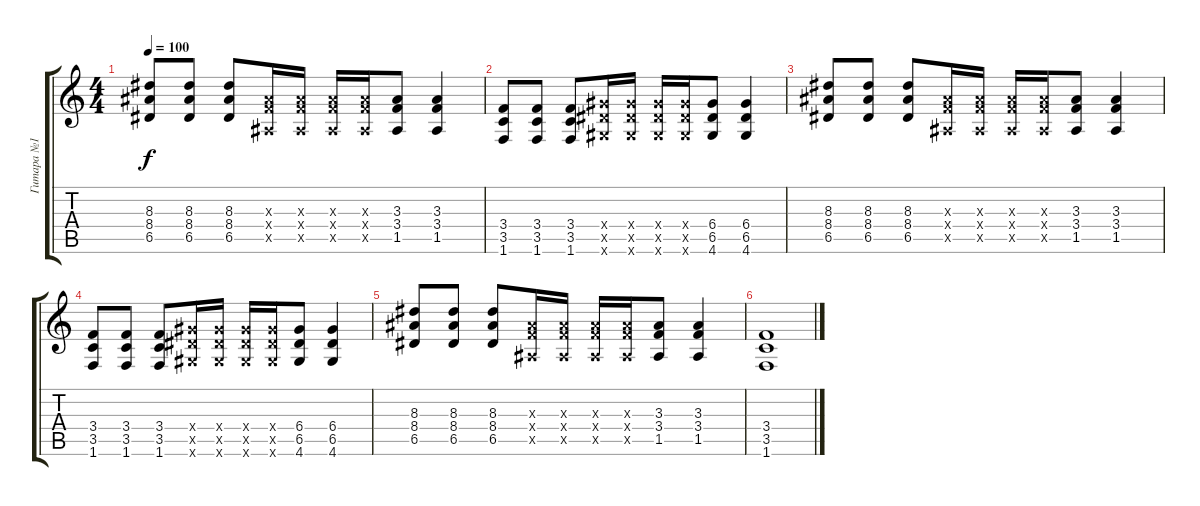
\track ("Гитара №1" "Гитара №1") {instrument distortionguitar}
\staff {score tabs}
\tuning (E4 B3 G3 D3 A2 E2) {hide}
\ts (4 4)
\tempo 100
\clef g2
\ks c
(8.3 8.4 6.5).8{dy f} (8.3 8.4 6.5).8 (8.3 8.4 6.5).8 (3.3{x} 3.4{x} 1.5{x}).16 (3.3{x} 3.4{x} 1.5{x}).16 (3.3{x} 3.4{x} 1.5{x}).16 (3.3{x} 3.4{x} 1.5{x}).16 (3.3 3.4 1.5).8 (3.3 3.4 1.5).4 |
(3.4 3.5 1.6).8 (3.4 3.5 1.6).8 (3.4 3.5 1.6).8 (6.4{x} 6.5{x} 4.6{x}).16 (6.4{x} 6.5{x} 4.6{x}).16 (6.4{x} 6.5{x} 4.6{x}).16 (6.4{x} 6.5{x} 4.6{x}).16 (6.4 6.5 4.6).8 (6.4 6.5 4.6).4 |
(8.3 8.4 6.5).8 (8.3 8.4 6.5).8 (8.3 8.4 6.5).8 (3.3{x} 3.4{x} 1.5{x}).16 (3.3{x} 3.4{x} 1.5{x}).16 (3.3{x} 3.4{x} 1.5{x}).16 (3.3{x} 3.4{x} 1.5{x}).16 (3.3 3.4 1.5).8 (3.3 3.4 1.5).4 |
(3.4 3.5 1.6).8 (3.4 3.5 1.6).8 (3.4 3.5 1.6).8 (6.4{x} 6.5{x} 4.6{x}).16 (6.4{x} 6.5{x} 4.6{x}).16 (6.4{x} 6.5{x} 4.6{x}).16 (6.4{x} 6.5{x} 4.6{x}).16 (6.4 6.5 4.6).8 (6.4 6.5 4.6).4 |
(8.3 8.4 6.5).8 (8.3 8.4 6.5).8 (8.3 8.4 6.5).8 (3.3{x} 3.4{x} 1.5{x}).16 (3.3{x} 3.4{x} 1.5{x}).16 (3.3{x} 3.4{x} 1.5{x}).16 (3.3{x} 3.4{x} 1.5{x}).16 (3.3 3.4 1.5).8 (3.3 3.4 1.5).4 |
(3.4 3.5 1.6).1
